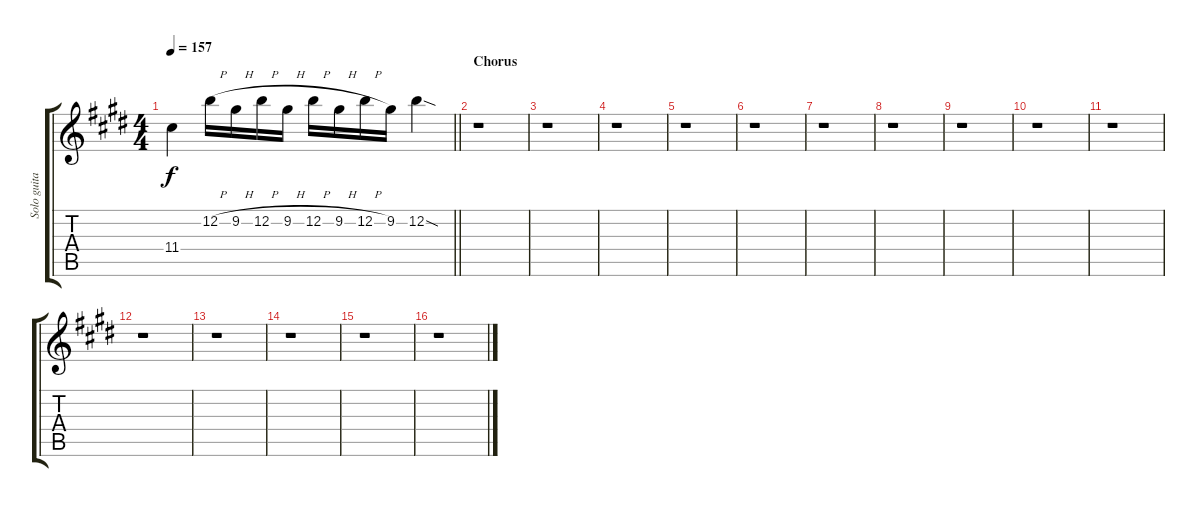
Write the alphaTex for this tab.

\track ("Solo guitar (Andre Olbrich)" "Solo guita") {instrument distortionguitar}
\staff {score tabs}
\tuning (E4 B3 G3 D3 A2 E2) {hide}
\ts (4 4)
\tempo 157
\clef g2
\barLineRight lightlight
\ks c#minor
11.4{t}.4{dy f} 12.2{h}.16 9.2{h}.16 12.2{h}.16 9.2{h}.16 12.2{h}.16 9.2{h}.16 12.2{h}.16 9.2.16 12.2{sod}.4 |
\section ("" "Chorus")
r.1 |
r.1 |
r.1 |
r.1 |
r.1 |
r.1 |
r.1 |
r.1 |
r.1 |
r.1 |
r.1 |
r.1 |
r.1 |
r.1 |
r.1
